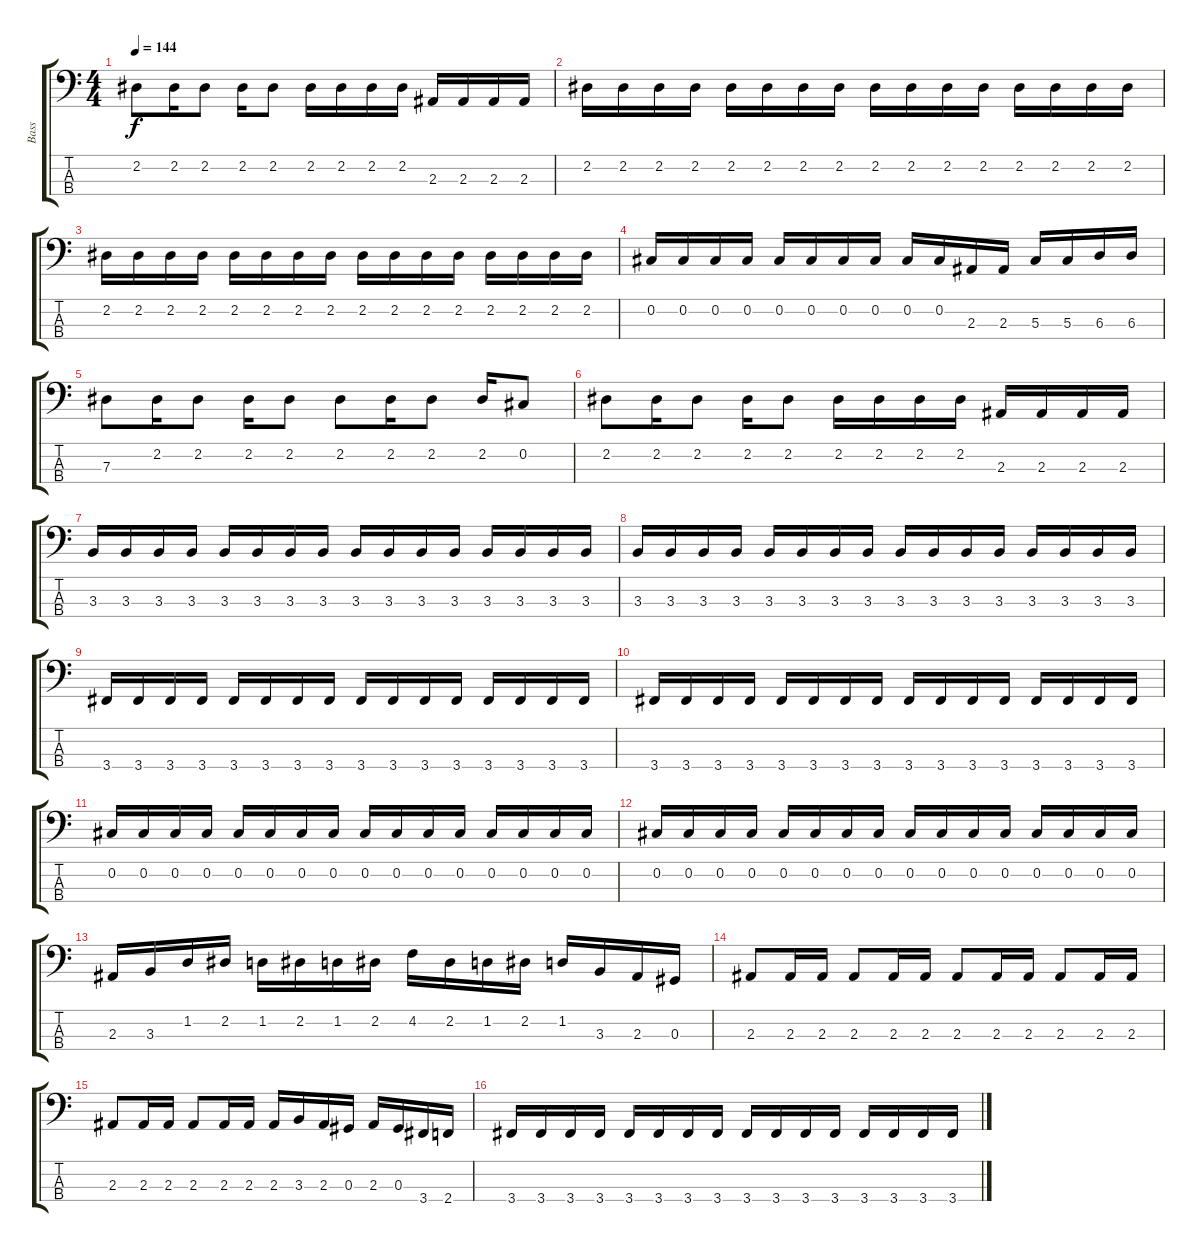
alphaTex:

\track ("Bass" "Bass") {instrument electricbasspick}
\staff {score tabs}
\tuning (Gb2 Db2 Ab1 Eb1) {hide}
\ts (4 4)
\tempo 144
\clef f4
\ks c
2.2.8{dy f} 2.2.16 2.2.8 2.2.16 2.2.8 2.2.16 2.2.16 2.2.16 2.2.16 2.3.16 2.3.16 2.3.16 2.3.16 |
2.2.16 2.2.16 2.2.16 2.2.16 2.2.16 2.2.16 2.2.16 2.2.16 2.2.16 2.2.16 2.2.16 2.2.16 2.2.16 2.2.16 2.2.16 2.2.16 |
2.2.16 2.2.16 2.2.16 2.2.16 2.2.16 2.2.16 2.2.16 2.2.16 2.2.16 2.2.16 2.2.16 2.2.16 2.2.16 2.2.16 2.2.16 2.2.16 |
0.2.16 0.2.16 0.2.16 0.2.16 0.2.16 0.2.16 0.2.16 0.2.16 0.2.16 0.2.16 2.3.16 2.3.16 5.3.16 5.3.16 6.3.16 6.3.16 |
7.3.8 2.2.16 2.2.8 2.2.16 2.2.8 2.2.8 2.2.16 2.2.8 2.2.16 0.2.8 |
2.2.8 2.2.16 2.2.8 2.2.16 2.2.8 2.2.16 2.2.16 2.2.16 2.2.16 2.3.16 2.3.16 2.3.16 2.3.16 |
3.3.16 3.3.16 3.3.16 3.3.16 3.3.16 3.3.16 3.3.16 3.3.16 3.3.16 3.3.16 3.3.16 3.3.16 3.3.16 3.3.16 3.3.16 3.3.16 |
3.3.16 3.3.16 3.3.16 3.3.16 3.3.16 3.3.16 3.3.16 3.3.16 3.3.16 3.3.16 3.3.16 3.3.16 3.3.16 3.3.16 3.3.16 3.3.16 |
3.4.16 3.4.16 3.4.16 3.4.16 3.4.16 3.4.16 3.4.16 3.4.16 3.4.16 3.4.16 3.4.16 3.4.16 3.4.16 3.4.16 3.4.16 3.4.16 |
3.4.16 3.4.16 3.4.16 3.4.16 3.4.16 3.4.16 3.4.16 3.4.16 3.4.16 3.4.16 3.4.16 3.4.16 3.4.16 3.4.16 3.4.16 3.4.16 |
0.2.16 0.2.16 0.2.16 0.2.16 0.2.16 0.2.16 0.2.16 0.2.16 0.2.16 0.2.16 0.2.16 0.2.16 0.2.16 0.2.16 0.2.16 0.2.16 |
0.2.16 0.2.16 0.2.16 0.2.16 0.2.16 0.2.16 0.2.16 0.2.16 0.2.16 0.2.16 0.2.16 0.2.16 0.2.16 0.2.16 0.2.16 0.2.16 |
2.3.16 3.3.16 1.2.16 2.2.16 1.2.16 2.2.16 1.2.16 2.2.16 4.2.16 2.2.16 1.2.16 2.2.16 1.2.16 3.3.16 2.3.16 0.3.16 |
2.3.8 2.3.16 2.3.16 2.3.8 2.3.16 2.3.16 2.3.8 2.3.16 2.3.16 2.3.8 2.3.16 2.3.16 |
2.3.8 2.3.16 2.3.16 2.3.8 2.3.16 2.3.16 2.3.16 3.3.16 2.3.16 0.3.16 2.3.16 0.3.16 3.4.16 2.4.16 |
3.4.16 3.4.16 3.4.16 3.4.16 3.4.16 3.4.16 3.4.16 3.4.16 3.4.16 3.4.16 3.4.16 3.4.16 3.4.16 3.4.16 3.4.16 3.4.16
